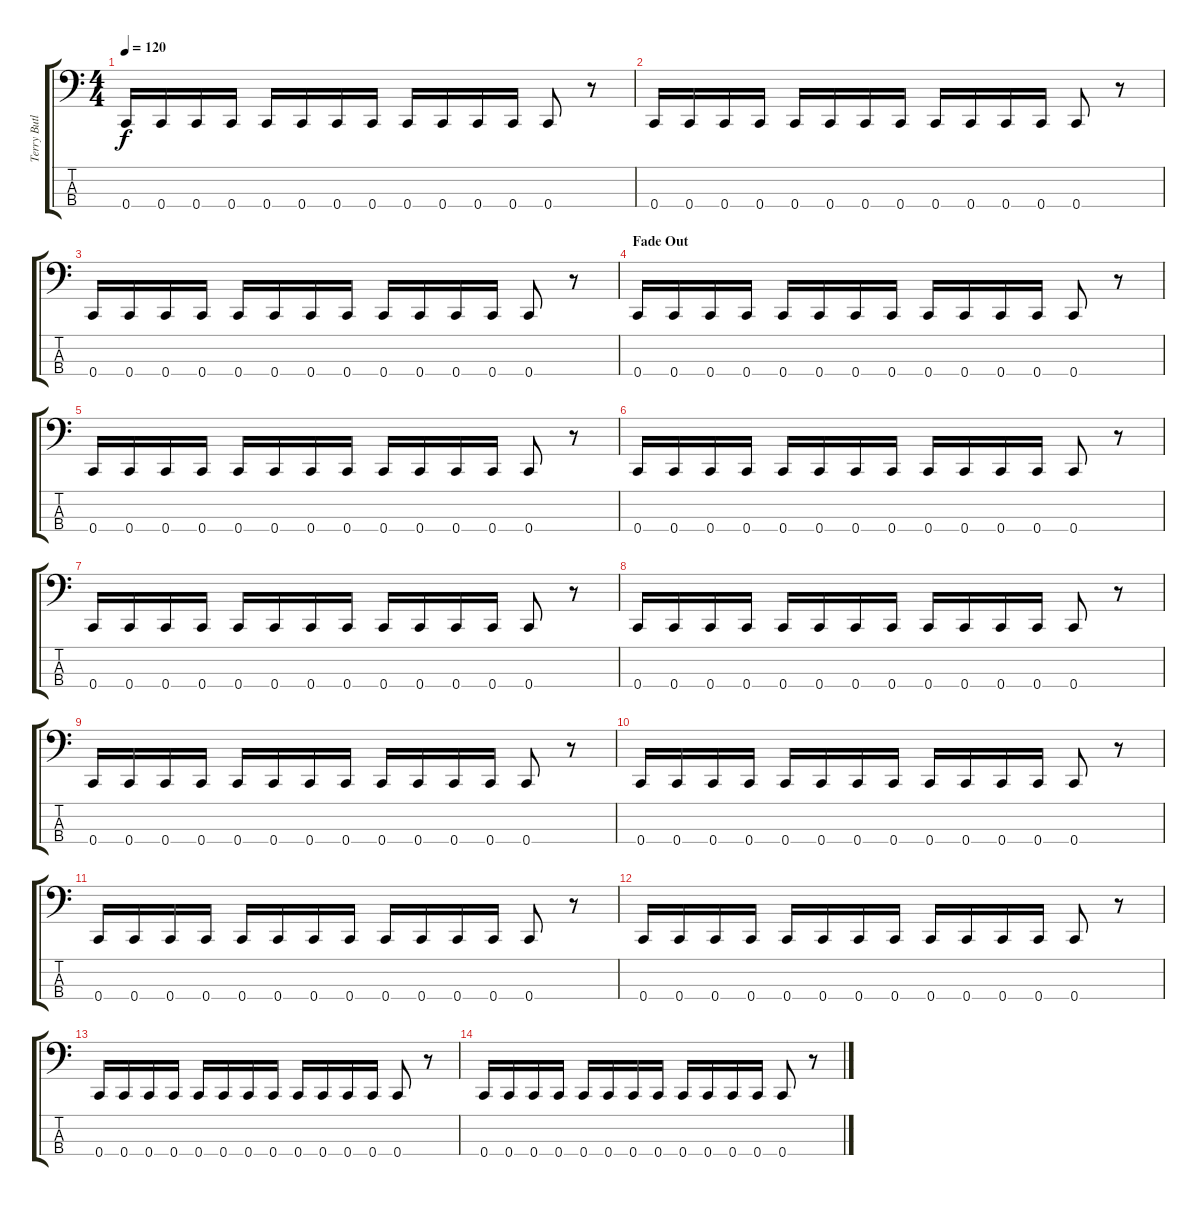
\track ("Terry Butler (Bass)" "Terry Butl") {instrument electricbasspick}
\staff {score tabs}
\tuning (Eb2 Bb1 F1 C1) {hide}
\ts (4 4)
\tempo 120
\clef f4
\ks c
0.4.16{dy f} 0.4.16 0.4.16 0.4.16 0.4.16 0.4.16 0.4.16 0.4.16 0.4.16 0.4.16 0.4.16 0.4.16 0.4.8 r.8 |
0.4.16 0.4.16 0.4.16 0.4.16 0.4.16 0.4.16 0.4.16 0.4.16 0.4.16 0.4.16 0.4.16 0.4.16 0.4.8 r.8 |
0.4.16 0.4.16 0.4.16 0.4.16 0.4.16 0.4.16 0.4.16 0.4.16 0.4.16 0.4.16 0.4.16 0.4.16 0.4.8 r.8 |
\section ("" "Fade Out")
0.4.16{volume 14} 0.4.16 0.4.16 0.4.16 0.4.16 0.4.16 0.4.16 0.4.16 0.4.16 0.4.16 0.4.16 0.4.16 0.4.8 r.8 |
0.4.16{volume 12} 0.4.16 0.4.16 0.4.16 0.4.16 0.4.16 0.4.16 0.4.16 0.4.16 0.4.16 0.4.16 0.4.16 0.4.8 r.8 |
0.4.16{volume 11} 0.4.16 0.4.16 0.4.16 0.4.16 0.4.16 0.4.16 0.4.16 0.4.16 0.4.16 0.4.16 0.4.16 0.4.8 r.8 |
0.4.16{volume 9} 0.4.16 0.4.16 0.4.16 0.4.16 0.4.16 0.4.16 0.4.16 0.4.16 0.4.16 0.4.16 0.4.16 0.4.8 r.8 |
0.4.16{volume 8} 0.4.16 0.4.16 0.4.16 0.4.16 0.4.16 0.4.16 0.4.16 0.4.16 0.4.16 0.4.16 0.4.16 0.4.8 r.8 |
0.4.16{volume 7} 0.4.16 0.4.16 0.4.16 0.4.16 0.4.16 0.4.16 0.4.16 0.4.16 0.4.16 0.4.16 0.4.16 0.4.8 r.8 |
0.4.16{volume 7} 0.4.16 0.4.16 0.4.16 0.4.16 0.4.16 0.4.16 0.4.16 0.4.16 0.4.16 0.4.16 0.4.16 0.4.8 r.8 |
0.4.16{volume 5} 0.4.16 0.4.16 0.4.16 0.4.16 0.4.16 0.4.16 0.4.16 0.4.16 0.4.16 0.4.16 0.4.16 0.4.8 r.8 |
0.4.16{volume 4} 0.4.16 0.4.16 0.4.16 0.4.16 0.4.16 0.4.16 0.4.16 0.4.16 0.4.16 0.4.16 0.4.16 0.4.8 r.8 |
0.4.16{volume 2} 0.4.16 0.4.16 0.4.16 0.4.16 0.4.16 0.4.16 0.4.16 0.4.16 0.4.16 0.4.16 0.4.16 0.4.8 r.8 |
0.4.16{volume 1} 0.4.16 0.4.16 0.4.16 0.4.16 0.4.16 0.4.16 0.4.16 0.4.16 0.4.16 0.4.16 0.4.16 0.4.8 r.8
